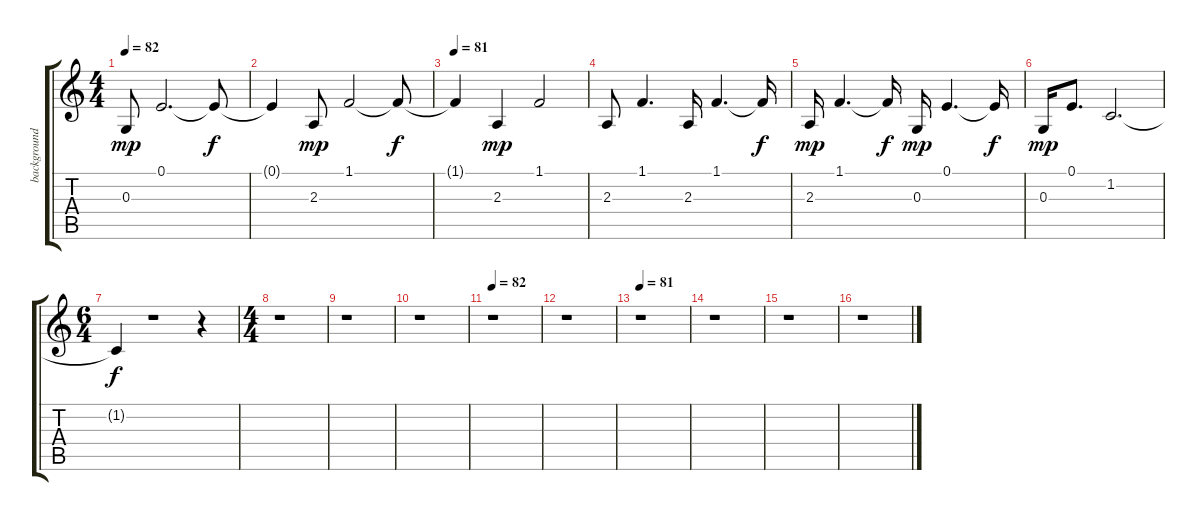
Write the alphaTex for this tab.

\track ("background" "background") {instrument stringensemble2}
\staff {score tabs}
\tuning (E4 B3 G3 D3 A2 E2) {hide}
\ts (4 4)
\tempo 82
\clef g2
\ks c
0.3.8{dy mp volume 10} 0.1.2{d} 0.1{t}.8{dy f} |
0.1{t}.4 2.3.8{dy mp} 1.1.2 1.1{t}.8{dy f} |
\tempo 81
1.1{t}.4 2.3.4{dy mp} 1.1.2 |
2.3.8 1.1.4{d} 2.3.16 1.1.4{d} 1.1{t}.16{dy f} |
2.3.16{dy mp} 1.1.4{d} 1.1{t}.16{dy f} 0.3.16{dy mp} 0.1.4{d} 0.1{t}.16{dy f} |
0.3.16{dy mp} 0.1.8{d} 1.2.2{d} |
\ts (6 4)
1.2{t}.4{dy f} r.1 r.4 |
\ts (4 4)
r.1 |
r.1 |
r.1 |
\tempo 82
r.1 |
r.1 |
\tempo 81
r.1 |
r.1 |
r.1 |
r.1
